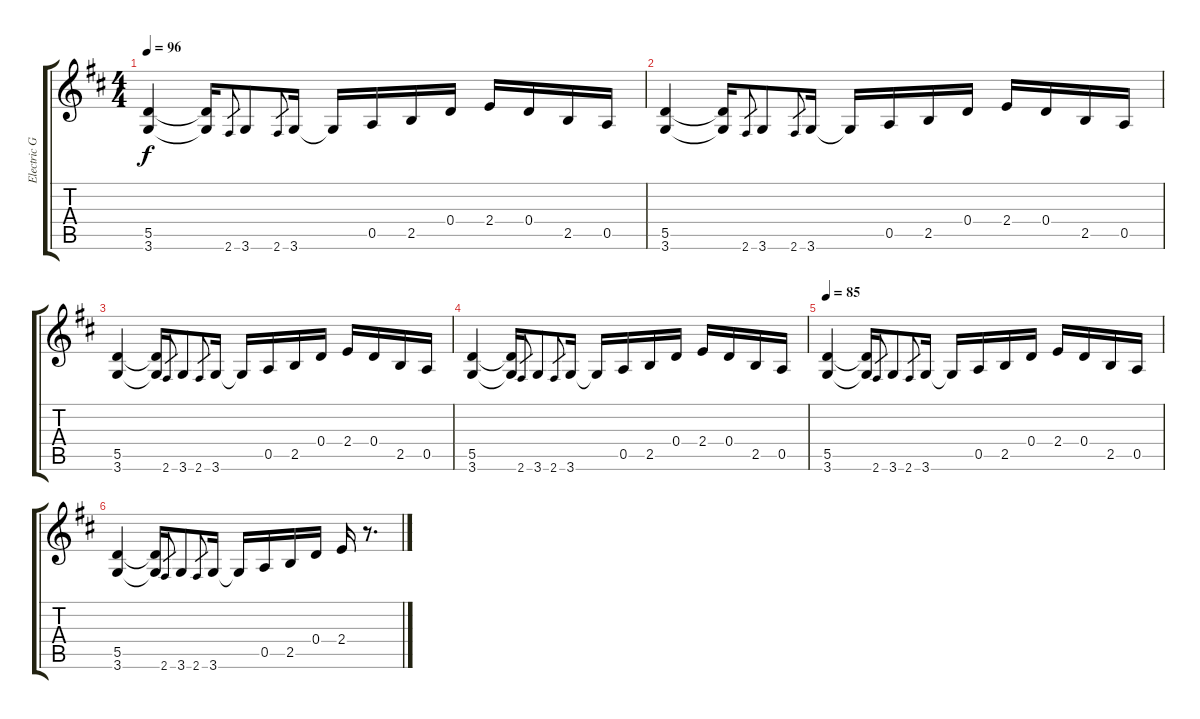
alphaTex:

\track ("Electric Gtr 2" "Electric G") {instrument distortionguitar}
\staff {score tabs}
\tuning (E4 B3 G3 D3 A2 E2) {hide}
\ts (4 4)
\tempo 96
\clef g2
\ks d
(5.5 3.6).4{dy f} (5.5{t} 3.6{t}).16 2.6.8{gr} 3.6.8 2.6.8{gr} 3.6.16 3.6{t}.16 0.5.16 2.5.16 0.4.16 2.4.16 0.4.16 2.5.16 0.5.16 |
(5.5 3.6).4{volume 8} (5.5{t} 3.6{t}).16 2.6.8{gr} 3.6.8 2.6.8{gr} 3.6.16 3.6{t}.16 0.5.16 2.5.16 0.4.16 2.4.16 0.4.16 2.5.16 0.5.16 |
(5.5 3.6).4 (5.5{t} 3.6{t}).16 2.6.8{gr} 3.6.8 2.6.8{gr} 3.6.16 3.6{t}.16 0.5.16 2.5.16 0.4.16 2.4.16 0.4.16 2.5.16 0.5.16 |
(5.5 3.6).4 (5.5{t} 3.6{t}).16 2.6.8{gr} 3.6.8 2.6.8{gr} 3.6.16 3.6{t}.16 0.5.16 2.5.16 0.4.16 2.4.16 0.4.16 2.5.16 0.5.16 |
\tempo 85
(5.5 3.6).4{volume 2} (5.5{t} 3.6{t}).16 2.6.8{gr} 3.6.8 2.6.8{gr} 3.6.16 3.6{t}.16 0.5.16 2.5.16 0.4.16 2.4.16 0.4.16 2.5.16 0.5.16 |
(5.5 3.6).4 (5.5{t} 3.6{t}).16 2.6.8{gr} 3.6.8 2.6.8{gr} 3.6.16 3.6{t}.16 0.5.16 2.5.16 0.4.16 2.4.16 r.8{d}
